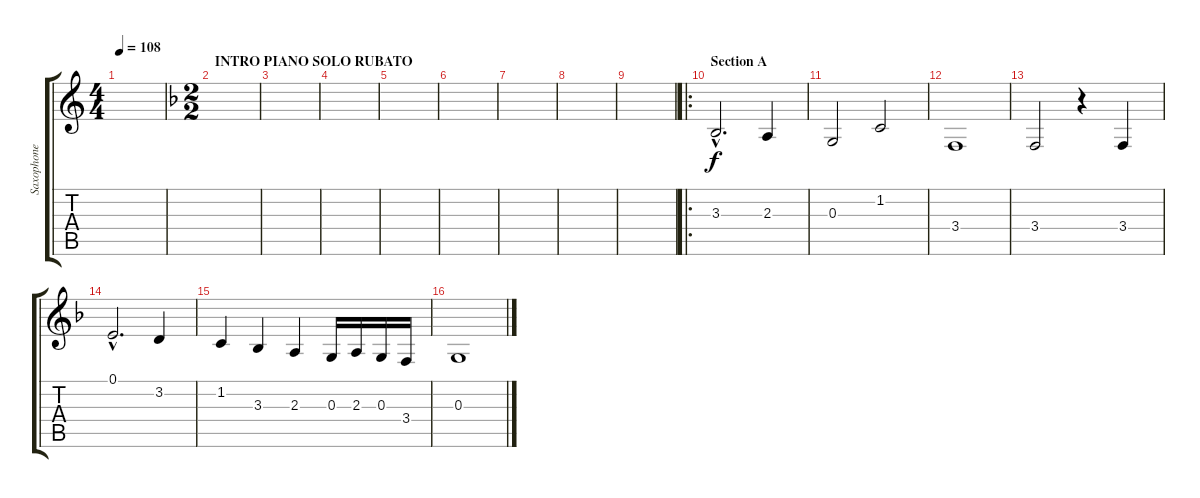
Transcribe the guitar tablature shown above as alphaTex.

\track ("Saxophone" "Saxophone") {instrument tenorsax}
\staff {score tabs}
\tuning (E4 B3 G3 D3 A2 E2) {hide}
\ts (4 4)
\tempo 108
\clef g2
\ks c
|
\ts (2 2)
\section ("" "INTRO PIANO SOLO RUBATO")
\ks f
|
|
|
|
|
|
|
|
\ro
\section ("" "Section A")
3.3{hac}.2{d} 2.3.4 |
0.3.2 1.2.2 |
3.4.1 |
3.4.2 r.4 3.4.4 |
0.1{hac}.2{d} 3.2.4 |
1.2.4 3.3.4 2.3.4 0.3.16 2.3.16 0.3.16 3.4.16 |
0.3.1
